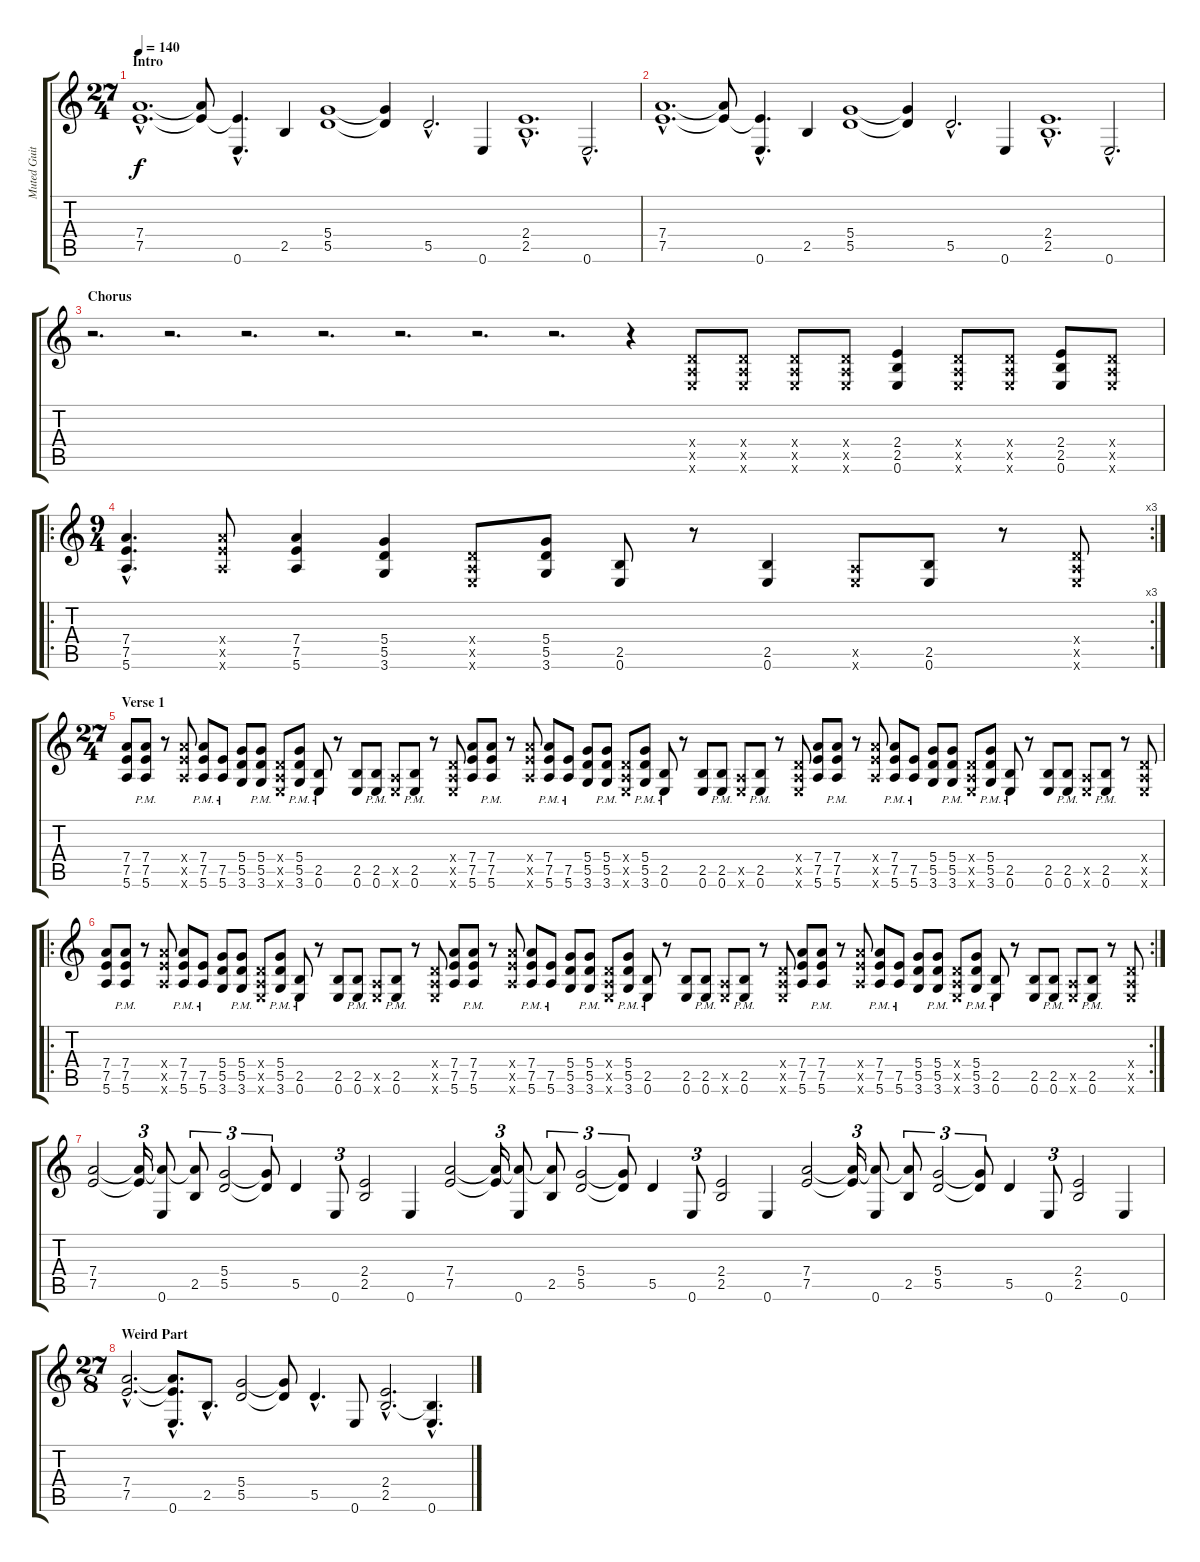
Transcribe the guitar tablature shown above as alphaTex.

\track ("Muted Guitar" "Muted Guit") {instrument electricguitarmuted}
\staff {score tabs}
\tuning (E4 B3 G3 D3 A2 E2) {hide}
\ts (27 4)
\section ("" "Intro")
\tempo 140
\clef g2
\ks c
(7.4{hac} 7.5{hac}).1{d dy f volume 13 instrument electricguitarmuted} (7.4{t} 7.5{t}).8 (7.5{hac t} 0.6{hac}).4{d} 2.5.4 (5.4 5.5).1 (5.4{t} 5.5{t}).4 5.5{hac}.2{d} 0.6.4 (2.4{hac} 2.5{hac}).1{d} 0.6{hac}.2{d} |
(7.4{hac} 7.5{hac}).1{d} (7.4{t} 7.5{t}).8 (7.5{hac t} 0.6{hac}).4{d} 2.5.4 (5.4 5.5).1 (5.4{t} 5.5{t}).4 5.5{hac}.2{d} 0.6.4 (2.4{hac} 2.5{hac}).1{d} 0.6{hac}.2{d} |
\section ("" "Chorus")
r.2{d} r.2{d} r.2{d} r.2{d} r.2{d} r.2{d} r.2{d} r.4 (0.4{x} 0.5{x} 0.6{x}).8 (0.4{x} 0.5{x} 0.6{x}).8 (0.4{x} 0.5{x} 0.6{x}).8 (0.4{x} 0.5{x} 0.6{x}).8 (2.4 2.5 0.6).4 (0.4{x} 0.5{x} 0.6{x}).8 (0.4{x} 0.5{x} 0.6{x}).8 (2.4 2.5 0.6).8 (0.4{x} 0.5{x} 0.6{x}).8 |
\ro
\rc 3
\ts (9 4)
(7.4{hac} 7.5{hac} 5.6{hac}).4{d} (7.4{x} 7.5{x} 5.6{x}).8 (7.4 7.5 5.6).4 (5.4 5.5 3.6).4 (0.4{x} 0.5{x} 0.6{x}).8 (5.4 5.5 3.6).8 (2.5 0.6).8 r.8 (2.5 0.6).4 (0.5{x} 0.6{x}).8 (2.5 0.6).8 r.8 (0.4{x} 0.5{x} 0.6{x}).8 |
\ts (27 4)
\section ("" "Verse 1")
(7.4 7.5 5.6).8 (7.4{pm} 7.5{pm} 5.6{pm}).8 r.8 (7.4{x} 7.5{x} 5.6{x}).8 (7.4{pm} 7.5{pm} 5.6{pm}).8 (7.5{pm} 5.6{pm}).8 (5.4 5.5 3.6).8 (5.4{pm} 5.5{pm} 3.6{pm}).8 (0.4{x} 0.5{x} 0.6{x}).8 (5.4{pm} 5.5{pm} 3.6{pm}).8 (2.5{pm} 0.6{pm}).8 r.8 (2.5 0.6).8 (2.5{pm} 0.6{pm}).8 (0.5{x} 0.6{x}).8 (2.5{pm} 0.6{pm}).8 r.8 (0.4{x} 0.5{x} 0.6{x}).8 (7.4 7.5 5.6).8 (7.4{pm} 7.5{pm} 5.6{pm}).8 r.8 (7.4{x} 7.5{x} 5.6{x}).8 (7.4{pm} 7.5{pm} 5.6{pm}).8 (7.5{pm} 5.6{pm}).8 (5.4 5.5 3.6).8 (5.4{pm} 5.5{pm} 3.6{pm}).8 (0.4{x} 0.5{x} 0.6{x}).8 (5.4{pm} 5.5{pm} 3.6{pm}).8 (2.5{pm} 0.6{pm}).8 r.8 (2.5 0.6).8 (2.5{pm} 0.6{pm}).8 (0.5{x} 0.6{x}).8 (2.5{pm} 0.6{pm}).8 r.8 (0.4{x} 0.5{x} 0.6{x}).8 (7.4 7.5 5.6).8 (7.4{pm} 7.5{pm} 5.6{pm}).8 r.8 (7.4{x} 7.5{x} 5.6{x}).8 (7.4{pm} 7.5{pm} 5.6{pm}).8 (7.5{pm} 5.6{pm}).8 (5.4 5.5 3.6).8 (5.4{pm} 5.5{pm} 3.6{pm}).8 (0.4{x} 0.5{x} 0.6{x}).8 (5.4{pm} 5.5{pm} 3.6{pm}).8 (2.5{pm} 0.6{pm}).8 r.8 (2.5 0.6).8 (2.5{pm} 0.6{pm}).8 (0.5{x} 0.6{x}).8 (2.5{pm} 0.6{pm}).8 r.8 (0.4{x} 0.5{x} 0.6{x}).8 |
\ro
\rc 2
(7.4 7.5 5.6).8 (7.4{pm} 7.5{pm} 5.6{pm}).8 r.8 (7.4{x} 7.5{x} 5.6{x}).8 (7.4{pm} 7.5{pm} 5.6{pm}).8 (7.5{pm} 5.6{pm}).8 (5.4 5.5 3.6).8 (5.4{pm} 5.5{pm} 3.6{pm}).8 (0.4{x} 0.5{x} 0.6{x}).8 (5.4{pm} 5.5{pm} 3.6{pm}).8 (2.5{pm} 0.6{pm}).8 r.8 (2.5 0.6).8 (2.5{pm} 0.6{pm}).8 (0.5{x} 0.6{x}).8 (2.5{pm} 0.6{pm}).8 r.8 (0.4{x} 0.5{x} 0.6{x}).8 (7.4 7.5 5.6).8 (7.4{pm} 7.5{pm} 5.6{pm}).8 r.8 (7.4{x} 7.5{x} 5.6{x}).8 (7.4{pm} 7.5{pm} 5.6{pm}).8 (7.5{pm} 5.6{pm}).8 (5.4 5.5 3.6).8 (5.4{pm} 5.5{pm} 3.6{pm}).8 (0.4{x} 0.5{x} 0.6{x}).8 (5.4{pm} 5.5{pm} 3.6{pm}).8 (2.5{pm} 0.6{pm}).8 r.8 (2.5 0.6).8 (2.5{pm} 0.6{pm}).8 (0.5{x} 0.6{x}).8 (2.5{pm} 0.6{pm}).8 r.8 (0.4{x} 0.5{x} 0.6{x}).8 (7.4 7.5 5.6).8 (7.4{pm} 7.5{pm} 5.6{pm}).8 r.8 (7.4{x} 7.5{x} 5.6{x}).8 (7.4{pm} 7.5{pm} 5.6{pm}).8 (7.5{pm} 5.6{pm}).8 (5.4 5.5 3.6).8 (5.4{pm} 5.5{pm} 3.6{pm}).8 (0.4{x} 0.5{x} 0.6{x}).8 (5.4{pm} 5.5{pm} 3.6{pm}).8 (2.5{pm} 0.6{pm}).8 r.8 (2.5 0.6).8 (2.5{pm} 0.6{pm}).8 (0.5{x} 0.6{x}).8 (2.5{pm} 0.6{pm}).8 r.8 (0.4{x} 0.5{x} 0.6{x}).8 |
(7.4 7.5).2 (7.4{t} 7.5{t}).16{tu (3 2)} (7.4{t} 0.6).8 (7.4{t} 2.5).8{tu (3 2)} (5.4 5.5).2{tu (3 2)} (5.4{t} 5.5{t}).8{tu (3 2)} 5.5.4 0.6.8{tu (3 2)} (2.4 2.5).2 0.6.4 (7.4 7.5).2 (7.4{t} 7.5{t}).16{tu (3 2)} (7.4{t} 0.6).8 (7.4{t} 2.5).8{tu (3 2)} (5.4 5.5).2{tu (3 2)} (5.4{t} 5.5{t}).8{tu (3 2)} 5.5.4 0.6.8{tu (3 2)} (2.4 2.5).2 0.6.4 (7.4 7.5).2 (7.4{t} 7.5{t}).16{tu (3 2)} (7.4{t} 0.6).8 (7.4{t} 2.5).8{tu (3 2)} (5.4 5.5).2{tu (3 2)} (5.4{t} 5.5{t}).8{tu (3 2)} 5.5.4 0.6.8{tu (3 2)} (2.4 2.5).2 0.6.4 |
\ts (27 8)
\section ("" "Weird Part")
(7.4{hac} 7.5{hac}).2{d} (7.4{hac t} 7.5{hac t} 0.6{hac}).8{d} 2.5{hac}.8{d} (5.4 5.5).2 (5.4{t} 5.5{t}).8 5.5{hac}.4{d} 0.6.8 (2.4{hac} 2.5{hac}).2{d} (2.5{hac t} 0.6{hac}).4{d}
